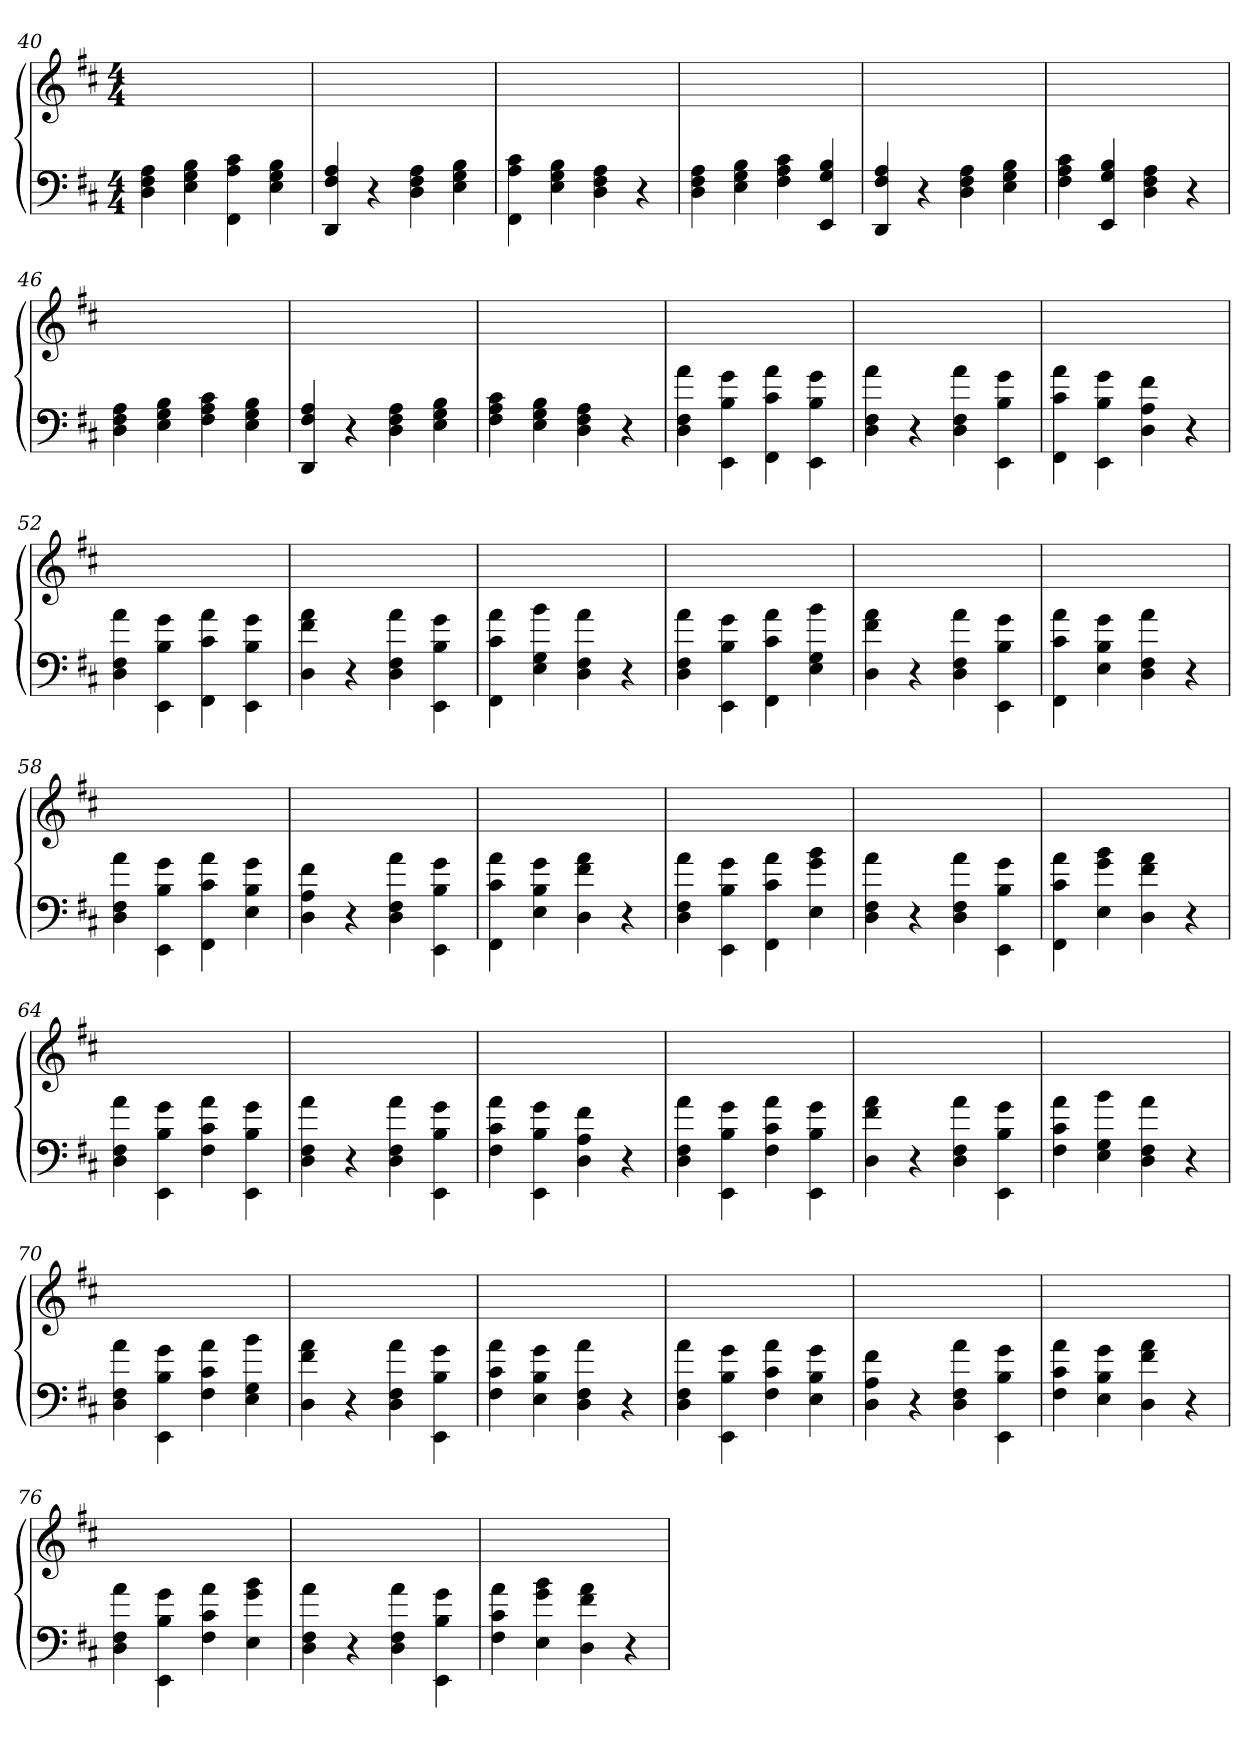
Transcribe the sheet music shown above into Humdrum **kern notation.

**kern	**kern
*part2	*part1
*staff2	*staff1
*clefF4	*clefG2
*k[f#c#]	*k[f#c#]
*D:	*D:
*M4/4	*M4/4
=40	=40
4D 4F# 4A	1ryy
4E 4G 4B	.
4FF# 4A 4c#	.
4E 4G 4B	.
=41	=41
4DD 4F# 4A	1ryy
4r	.
4D 4F# 4A	.
4E 4G 4B	.
=42	=42
4FF# 4A 4c#	1ryy
4E 4G 4B	.
4D 4F# 4A	.
4r	.
=43	=43
4D 4F# 4A	1ryy
4E 4G 4B	.
4F# 4A 4c#	.
4EE 4G 4B	.
=44	=44
4DD 4F# 4A	1ryy
4r	.
4D 4F# 4A	.
4E 4G 4B	.
=45	=45
4F# 4A 4c#	1ryy
4EE 4G 4B	.
4D 4F# 4A	.
4r	.
=46	=46
4D 4F# 4A	1ryy
4E 4G 4B	.
4F# 4A 4c#	.
4E 4G 4B	.
=47	=47
4DD 4F# 4A	1ryy
4r	.
4D 4F# 4A	.
4E 4G 4B	.
=48	=48
4F# 4A 4c#	1ryy
4E 4G 4B	.
4D 4F# 4A	.
4r	.
=49	=49
4D 4F# 4a	1ryy
4EE 4B 4g	.
4FF# 4c# 4a	.
4EE 4B 4g	.
=50	=50
4D 4F# 4a	1ryy
4r	.
4D 4F# 4a	.
4EE 4B 4g	.
=51	=51
4FF# 4c# 4a	1ryy
4EE 4B 4g	.
4D 4A 4f#	.
4r	.
=52	=52
4D 4F# 4a	1ryy
4EE 4B 4g	.
4FF# 4c# 4a	.
4EE 4B 4g	.
=53	=53
4D 4f# 4a	1ryy
4r	.
4D 4F# 4a	.
4EE 4B 4g	.
=54	=54
4FF# 4c# 4a	1ryy
4E 4G 4b	.
4D 4F# 4a	.
4r	.
=55	=55
4D 4F# 4a	1ryy
4EE 4B 4g	.
4FF# 4c# 4a	.
4E 4G 4b	.
=56	=56
4D 4f# 4a	1ryy
4r	.
4D 4F# 4a	.
4EE 4B 4g	.
=57	=57
4FF# 4c# 4a	1ryy
4E 4B 4g	.
4D 4F# 4a	.
4r	.
=58	=58
4D 4F# 4a	1ryy
4EE 4B 4g	.
4FF# 4c# 4a	.
4E 4B 4g	.
=59	=59
4D 4A 4f#	1ryy
4r	.
4D 4F# 4a	.
4EE 4B 4g	.
=60	=60
4FF# 4c# 4a	1ryy
4E 4B 4g	.
4D 4f# 4a	.
4r	.
=61	=61
4D 4F# 4a	1ryy
4EE 4B 4g	.
4FF# 4c# 4a	.
4E 4g 4b	.
=62	=62
4D 4F# 4a	1ryy
4r	.
4D 4F# 4a	.
4EE 4B 4g	.
=63	=63
4FF# 4c# 4a	1ryy
4E 4g 4b	.
4D 4f# 4a	.
4r	.
=64	=64
4D 4F# 4a	1ryy
4EE 4B 4g	.
4F# 4c# 4a	.
4EE 4B 4g	.
=65	=65
4D 4F# 4a	1ryy
4r	.
4D 4F# 4a	.
4EE 4B 4g	.
=66	=66
4F# 4c# 4a	1ryy
4EE 4B 4g	.
4D 4A 4f#	.
4r	.
=67	=67
4D 4F# 4a	1ryy
4EE 4B 4g	.
4F# 4c# 4a	.
4EE 4B 4g	.
=68	=68
4D 4f# 4a	1ryy
4r	.
4D 4F# 4a	.
4EE 4B 4g	.
=69	=69
4F# 4c# 4a	1ryy
4E 4G 4b	.
4D 4F# 4a	.
4r	.
=70	=70
4D 4F# 4a	1ryy
4EE 4B 4g	.
4F# 4c# 4a	.
4E 4G 4b	.
=71	=71
4D 4f# 4a	1ryy
4r	.
4D 4F# 4a	.
4EE 4B 4g	.
=72	=72
4F# 4c# 4a	1ryy
4E 4B 4g	.
4D 4F# 4a	.
4r	.
=73	=73
4D 4F# 4a	1ryy
4EE 4B 4g	.
4F# 4c# 4a	.
4E 4B 4g	.
=74	=74
4D 4A 4f#	1ryy
4r	.
4D 4F# 4a	.
4EE 4B 4g	.
=75	=75
4F# 4c# 4a	1ryy
4E 4B 4g	.
4D 4f# 4a	.
4r	.
=76	=76
4D 4F# 4a	1ryy
4EE 4B 4g	.
4F# 4c# 4a	.
4E 4g 4b	.
=77	=77
4D 4F# 4a	1ryy
4r	.
4D 4F# 4a	.
4EE 4B 4g	.
=78	=78
4F# 4c# 4a	1ryy
4E 4g 4b	.
4D 4f# 4a	.
4r	.
=	=
*-	*-
